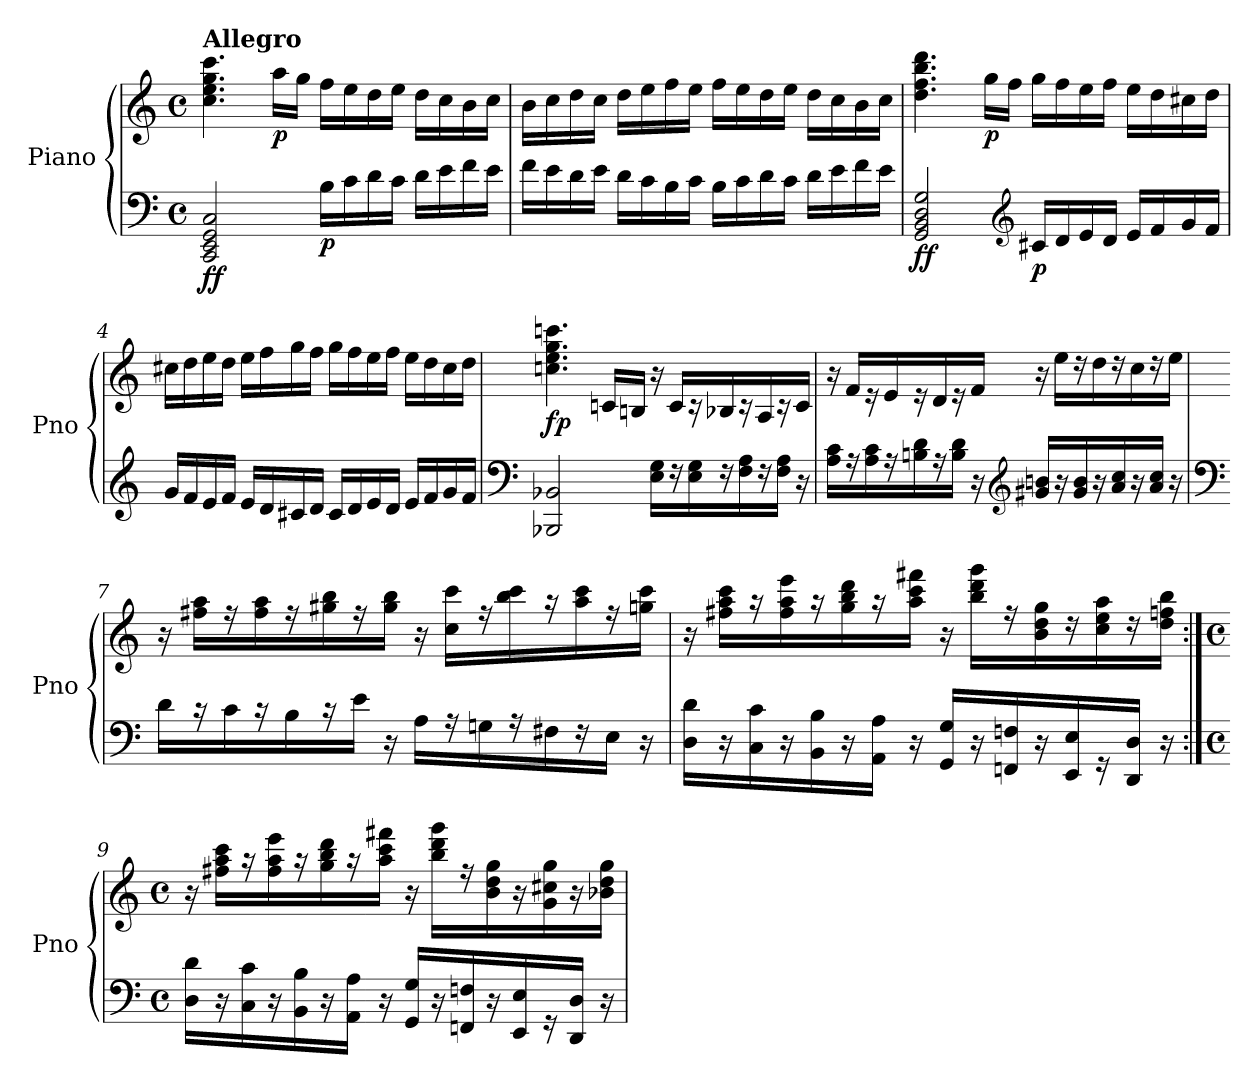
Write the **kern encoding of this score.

**kern	**kern	**dynam
*part1	*part1	*part1
*staff2	*staff1	*staff1/2
*I"Piano	*	*
*I'Pno	*	*
*clefF4	*clefG2	*
*k[]	*k[]	*
*M4/4	*M4/4	*
*met(c)	*met(c)	*
*MM140	*MM140	*
=1	=1	=1
!	!LO:TX:a:B:t=Allegro	!
!	!	!LO:DY:b=2
!	!	!LO:DY:n=1:b
2CC/ 2EE/ 2GG/ 2C/	4.cc\ 4.ee\ 4.gg\ 4.ccc\	f f
!	!	!LO:DY:n=2:b
.	16aa\LL	p
.	16gg\JJ	.
!	!	!LO:DY:n=3:b=2
16B\LL	16ff\LL	p
16c\	16ee\	.
16d\	16dd\	.
16c\JJ	16ee\JJ	.
16d\LL	16dd\LL	.
16e\	16cc\	.
16f\	16b\	.
16e\JJ	16cc\JJ	.
=2	=2	=2
16f\LL	16b\LL	.
16e\	16cc\	.
16d\	16dd\	.
16e\JJ	16cc\JJ	.
16d\LL	16dd\LL	.
16c\	16ee\	.
16B\	16ff\	.
16c\JJ	16ee\JJ	.
16B\LL	16ff\LL	.
16c\	16ee\	.
16d\	16dd\	.
16c\JJ	16ee\JJ	.
16d\LL	16dd\LL	.
16e\	16cc\	.
16f\	16b\	.
16e\JJ	16cc\JJ	.
!!LO:LB:g=z
=3	=3	=3
!	!	!LO:DY:b=2
!	!	!LO:DY:n=1:b
2GG/ 2BB/ 2D/ 2G/	4.dd\ 4.ff\ 4.bb\ 4.ddd\	f f
!	!	!LO:DY:n=2:b
.	16gg\LL	p
.	16ff\JJ	.
*clefG2	*	*
!	!	!LO:DY:n=3:b=2
16c#X/LL	16gg\LL	p
16d/	16ff\	.
16e/	16ee\	.
16d/JJ	16ff\JJ	.
16e/LL	16ee\LL	.
16f/	16dd\	.
16g/	16cc#X\	.
16f/JJ	16dd\JJ	.
=4	=4	=4
16g/LL	16cc#X\LL	.
16f/	16dd\	.
16e/	16ee\	.
16f/JJ	16dd\JJ	.
16e/LL	16ee\LL	.
16d/	16ff\	.
16c#X/	16gg\	.
16d/JJ	16ff\JJ	.
16c#/LL	16gg\LL	.
16d/	16ff\	.
16e/	16ee\	.
16d/JJ	16ff\JJ	.
16e/LL	16ee\LL	.
16f/	16dd\	.
16g/	16cc#\	.
16f/JJ	16dd\JJ	.
!!LO:LB:g=z
=5	=5	=5
*clefF4	*	*
!	!	!LO:DY:b
2BBB-X/ 2BB-X/	4.ccni\ 4.ee\ 4.gg\ 4.cccni\	fp
.	16cni/LL	.
.	16Bni/JJ	.
16E\ 16G\LL	16r	.
16r	16c/LL	.
16E\ 16G\	16r	.
16r	16B-X/	.
16F\ 16A\	16r	.
16r	16A/	.
16F\ 16A\JJ	16r	.
16r	16c/JJ	.
=6	=6	=6
16A\ 16c\LL	16r	.
16r	16f/LL	.
16A\ 16c\	16r	.
16r	16e/	.
16Bni\ 16d\	16r	.
16r	16d/	.
16B\ 16d\JJ	16r	.
16r	16f/JJ	.
*clefG2	*	*
16g#X/ 16bni/LL	16r	.
16r	16ee\LL	.
16g#/ 16b/	16r	.
16r	16dd\	.
16a/ 16cc/	16r	.
16r	16cc\	.
16a/ 16cc/JJ	16r	.
16r	16ee\JJ	.
!!LO:LB:g=z
=7	=7	=7
*clefF4	*	*
16d\LL	16r	.
16r	16ff#X\ 16aa\LL	.
16c\	16r	.
16r	16ff#\ 16aa\	.
16B\	16r	.
16r	16gg#X\ 16bb\	.
16e\JJ	16r	.
16r	16gg#\ 16bb\JJ	.
16A\LL	16r	.
16r	16cc\ 16ccc\LL	.
16Gni\	16r	.
16r	16bb\ 16ccc\	.
16F#X\	16r	.
16r	16aa\ 16ccc\	.
16E\JJ	16r	.
16r	16ggn\ 16ccc\JJ	.
=8	=8	=8
16D\ 16d\LL	16r	.
16r	16ff#X\ 16aa\ 16ccc\LL	.
16C\ 16c\	16r	.
16r	16ff#\ 16aa\ 16eee\	.
16BB\ 16B\	16r	.
16r	16gg\ 16bb\ 16ddd\	.
16AA\ 16A\JJ	16r	.
16r	16aa\ 16ccc\ 16fff#X\JJ	.
16GG/ 16G/LL	16r	.
16r	16bb\ 16ddd\ 16ggg\LL	.
16FFni/ 16Fni/	16r	.
16r	16b\ 16dd\ 16gg\	.
16EE/ 16E/	16r	.
16r	16cc\ 16ee\ 16aa\	.
16DD/ 16D/JJ	16r	.
16r	16dd\ 16ffn\ 16bb\JJ	.
!!LO:LB:g=z
=9:|!	=9:|!	=9:|!
*M4/4	*M4/4	*
*met(c)	*met(c)	*
16D\ 16d\LL	16r	.
16r	16ff#X\ 16aa\ 16ccc\LL	.
16C\ 16c\	16r	.
16r	16ff#\ 16aa\ 16eee\	.
16BB\ 16B\	16r	.
16r	16gg\ 16bb\ 16ddd\	.
16AA\ 16A\JJ	16r	.
16r	16aa\ 16ccc\ 16fff#X\JJ	.
16GG/ 16G/LL	16r	.
16r	16bb\ 16ddd\ 16ggg\LL	.
16FFni/ 16Fni/	16r	.
16r	16b\ 16dd\ 16gg\	.
16EE/ 16E/	16r	.
16r	16g\ 16cc#X\ 16gg\	.
16DD/ 16D/JJ	16r	.
16r	16b-X\ 16dd\ 16gg\JJ	.
=	=	=
*-	*-	*-
